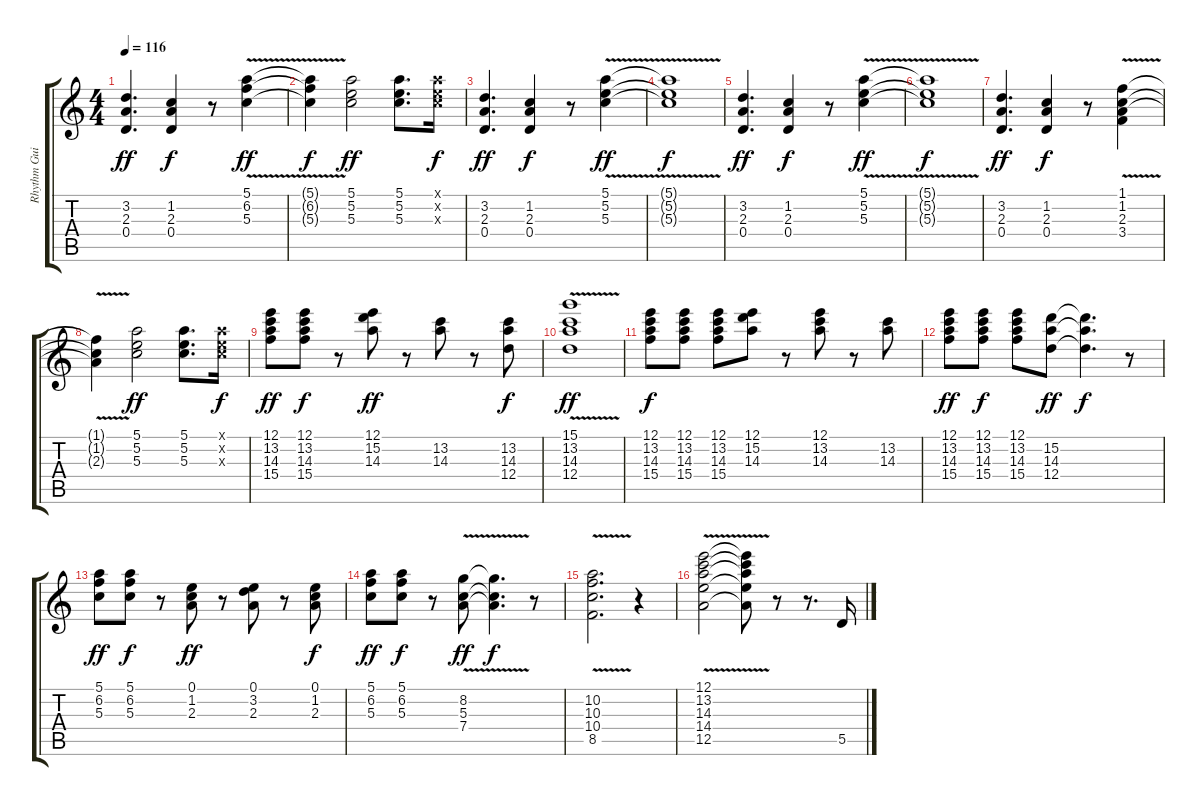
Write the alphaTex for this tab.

\track ("Rhythm Guitar 2" "Rhythm Gui") {instrument overdrivenguitar}
\staff {score tabs}
\tuning (E4 B3 G3 D3 A2 E2) {hide}
\ts (4 4)
\tempo 116
\clef g2
\ks c
(3.2 2.3 0.4).4{d dy ff} (1.2 2.3 0.4).4{dy f} r.8 (5.1{v} 6.2{v} 5.3{v}).4{dy ff} |
(5.1{v t} 6.2{v t} 5.3{v t}).4{dy f} (5.1 5.2 5.3).2{dy ff} (5.1 5.2 5.3).8{d} (5.1{x} 5.2{x} 5.3{x}).16{dy f} |
(3.2 2.3 0.4).4{d dy ff} (1.2 2.3 0.4).4{dy f} r.8 (5.1{v} 5.2{v} 5.3{v}).4{dy ff} |
(5.1{v t} 5.2{v t} 5.3{v t}).1{dy f} |
(3.2 2.3 0.4).4{d dy ff} (1.2 2.3 0.4).4{dy f} r.8 (5.1{v} 5.2{v} 5.3{v}).4{dy ff} |
(5.1{v t} 5.2{v t} 5.3{v t}).1{dy f} |
(3.2 2.3 0.4).4{d dy ff} (1.2 2.3 0.4).4{dy f} r.8 (1.1{v} 1.2{v} 2.3{v} 3.4{v}).4 |
(1.1{v t} 1.2{v t} 2.3{v t}).4 (5.1 5.2 5.3).2{dy ff} (5.1 5.2 5.3).8{d} (5.1{x} 5.2{x} 5.3{x}).16{dy f} |
(12.1 13.2 14.3 15.4).8{dy ff} (12.1 13.2 14.3 15.4).8{dy f} r.8 (12.1 15.2 14.3).8{dy ff} r.8 (13.2 14.3).8 r.8 (13.2 14.3 12.4).8{dy f} |
(15.1{v} 13.2{v} 14.3{v} 12.4{v}).1{dy ff} |
(12.1 13.2 14.3 15.4).8{dy f} (12.1 13.2 14.3 15.4).8 (12.1 13.2 14.3 15.4).8 (12.1 15.2 14.3).8 r.8 (12.1 13.2 14.3).8 r.8 (13.2 14.3).8 |
(12.1 13.2 14.3 15.4).8{dy ff} (12.1 13.2 14.3 15.4).8{dy f} (12.1 13.2 14.3 15.4).8 (15.2 14.3 12.4).8{dy ff} (15.2{t} 14.3{t} 12.4{t}).4{d dy f} r.8 |
(5.1 6.2 5.3).8{dy ff} (5.1 6.2 5.3).8{dy f} r.8 (0.1 1.2 2.3).8{dy ff} r.8 (0.1 3.2 2.3).8 r.8 (0.1 1.2 2.3).8{dy f} |
(5.1 6.2 5.3).8{dy ff} (5.1 6.2 5.3).8{dy f} r.8 (8.2{v} 5.3{v} 7.4{v}).8{dy ff} (8.2{v t} 5.3{v t} 7.4{v t}).4{d dy f} r.8 |
(10.2{v} 10.3{v} 10.4{v} 8.5{v}).2{d} r.4 |
(12.1{v} 13.2{v} 14.3{v} 14.4{v} 12.5{v}).2 (12.1{v t} 13.2{v t} 14.3{v t} 14.4{v t} 12.5{v t}).8 r.8 r.8{d} 5.5.16
